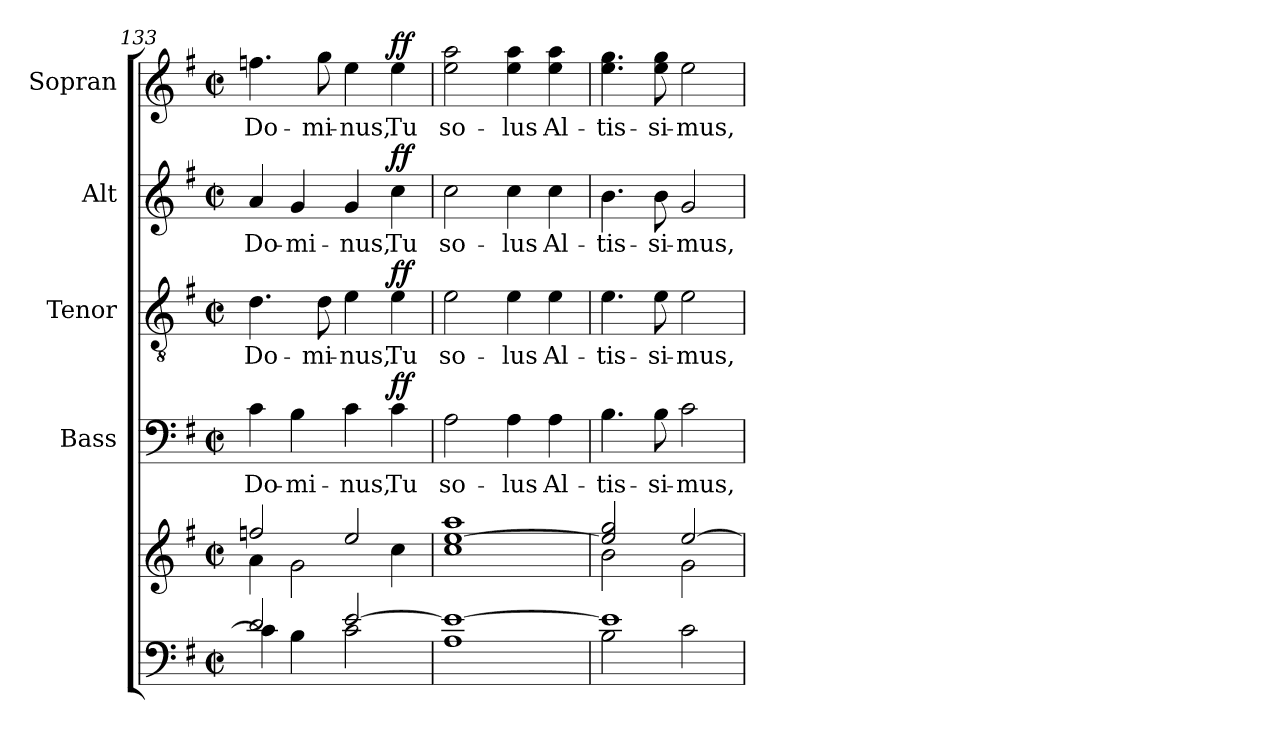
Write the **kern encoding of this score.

**kern	**kern	**kern	**text	**dynam	**kern	**text	**dynam	**kern	**text	**dynam	**kern	**text	**dynam
*part5	*part5	*part4	*part4	*part4	*part3	*part3	*part3	*part2	*part2	*part2	*part1	*part1	*part1
*staff6	*staff5	*staff4	*staff4	*staff4	*staff3	*staff3	*staff3	*staff2	*staff2	*staff2	*staff1	*staff1	*staff1
*	*	*I"Bass	*	*	*I"Tenor	*	*	*I"Alt	*	*	*I"Sopran	*	*
*	*	*I'B.	*	*	*I'T.	*	*	*I'A.	*	*	*I'S.	*	*
*clefF4	*clefG2	*clefF4	*	*	*clefGv2	*	*	*clefG2	*	*	*clefG2	*	*
*k[f#]	*k[f#]	*k[f#]	*	*	*k[f#]	*	*	*k[f#]	*	*	*k[f#]	*	*
*G:	*G:	*G:	*	*	*G:	*	*	*G:	*	*	*G:	*	*
*M2/2	*M2/2	*M2/2	*	*	*M2/2	*	*	*M2/2	*	*	*M2/2	*	*
*met(c|)	*met(c|)	*met(c|)	*	*	*met(c|)	*	*	*met(c|)	*	*	*met(c|)	*	*
=133	=133	=133	=133	=133	=133	=133	=133	=133	=133	=133	=133	=133	=133
*^	*^	*	*	*	*	*	*	*	*	*	*	*	*
!	!	!	!	!	!LO:LY:b	!	!	!LO:LY:b	!	!	!LO:LY:b	!	!	!LO:LY:b	!
2d/	4c\]	2ffn/	4a\	4c\	Do-	.	4.d\	Do-	.	4a/	Do-	.	4.ffn\	Do-	.
!	!	!	!	!	!LO:LY:b	!	!	!	!	!	!LO:LY:b	!	!	!	!
.	4B\	.	2g\	4B\	-mi-	.	.	.	.	4g/	-mi-	.	.	.	.
!	!	!	!	!	!	!	!	!LO:LY:b	!	!	!	!	!	!LO:LY:b	!
.	.	.	.	.	.	.	8d\	-mi-	.	.	.	.	8gg\	-mi-	.
!	!	!	!	!	!LO:LY:b	!	!	!LO:LY:b	!	!	!LO:LY:b	!	!	!LO:LY:b	!
[>2e/	2c\	2ee/	.	4c\	-nus,	.	4e\	-nus,	.	4g/	-nus,	.	4ee\	-nus,	.
!	!	!	!	!	!LO:LY:b	!LO:DY:a	!	!LO:LY:b	!LO:DY:a	!	!LO:LY:b	!LO:DY:a	!	!LO:LY:b	!LO:DY:a
.	.	.	4cc\	4c\	Tu	ff	4e\	Tu	ff	4cc\	Tu	ff	4ee\	Tu	ff
!!LO:LB:g=z
=134	=134	=134	=134	=134	=134	=134	=134	=134	=134	=134	=134	=134	=134	=134	=134
!	!	!	!	!	!LO:LY:b	!	!	!LO:LY:b	!	!	!LO:LY:b	!	!	!LO:LY:b	!
1e_	1A	[>1ee 1aa	1cc	2A\	so-	.	2e\	so-	.	2cc\	so-	.	2ee\ 2aa\	so-	.
!	!	!	!	!	!LO:LY:b	!	!	!LO:LY:b	!	!	!LO:LY:b	!	!	!LO:LY:b	!
.	.	.	.	4A\	-lus	.	4e\	-lus	.	4cc\	-lus	.	4ee\ 4aa\	-lus	.
!	!	!	!	!	!LO:LY:b	!	!	!LO:LY:b	!	!	!LO:LY:b	!	!	!LO:LY:b	!
.	.	.	.	4A\	Al-	.	4e\	Al-	.	4cc\	Al-	.	4ee\ 4aa\	Al-	.
=135	=135	=135	=135	=135	=135	=135	=135	=135	=135	=135	=135	=135	=135	=135	=135
!	!	!	!	!	!LO:LY:b	!	!	!LO:LY:b	!	!	!LO:LY:b	!	!	!LO:LY:b	!
1e]	2B\	2ee/] 2gg/	2b\	4.B\	-tis-	.	4.e\	-tis-	.	4.b\	-tis-	.	4.ee\ 4.gg\	-tis-	.
!	!	!	!	!	!LO:LY:b	!	!	!LO:LY:b	!	!	!LO:LY:b	!	!	!LO:LY:b	!
.	.	.	.	8B\	-si-	.	8e\	-si-	.	8b\	-si-	.	8ee\ 8gg\	-si-	.
!	!	!	!	!	!LO:LY:b	!	!	!LO:LY:b	!	!	!LO:LY:b	!	!	!LO:LY:b	!
.	2c\	[>2ee/	2g\	2c\	-mus,	.	2e\	-mus,	.	2g/	-mus,	.	2ee\	-mus,	.
*v	*v	*	*	*	*	*	*	*	*	*	*	*	*	*	*
*	*v	*v	*	*	*	*	*	*	*	*	*	*	*	*
=	=	=	=	=	=	=	=	=	=	=	=	=	=
*-	*-	*-	*-	*-	*-	*-	*-	*-	*-	*-	*-	*-	*-
